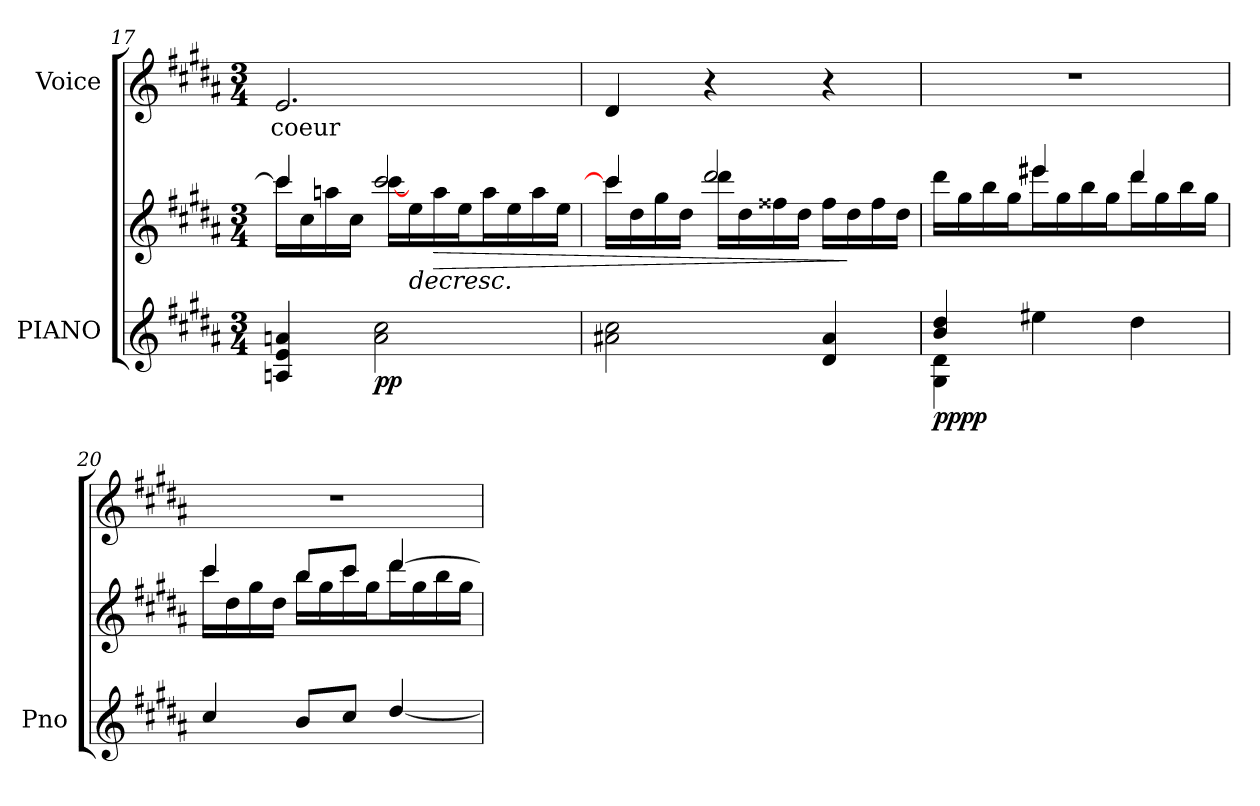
**kern	**kern	**dynam	**kern	**text
*part2	*part2	*part2	*part1	*part1
*staff3	*staff2	*staff2/3	*staff1	*staff1
*I"PIANO	*	*	*I"Voice	*
*I'Pno	*	*	*	*
*clefG2	*clefG2	*	*clefG2	*
*k[f#c#g#d#a#]	*k[f#c#g#d#a#]	*	*k[f#c#g#d#a#]	*
*M3/4	*M3/4	*	*M3/4	*
=17	=17	=17	=17	=17
*	*^	*	*	*
4An/ 4e/ 4an/	4ccc#/	16ccc#\LL]	.	2.e/	coeur
.	.	16cc#\	.	.	.
.	.	16aan\	.	.	.
.	.	16cc#\JJ	.	.	.
!	!	!	!LO:DY:b=2	!	!
!	!	!	!LO:DY:n=1:b	!	!
2a\ 2cc#\	2ccc#/	[16ccc#\LL	p p	.	.
!	!	!	!LO:HP:b	!	!
.	.	16ee\	>	.	.
!	!	!	!LO:HP:b	!	!
.	.	16aa\	>	.	.
.	.	16ee\J	.	.	.
.	.	16aa\L	.	.	.
.	.	16ee\	.	.	.
.	.	16aa\	.	.	.
.	.	16ee\JJ	.	.	.
=18	=18	=18	=18	=18	=18
2a#X\ 2cc#\	4ccc#/	16ccc#\LL]	.	4d#/	.
.	.	16dd#\	.	.	.
.	.	16gg#\	.	.	.
.	.	16dd#\JJ	.	.	.
.	2ddd#/	16ddd#\LL	.	4r	.
.	.	16dd#\	.	.	.
.	.	16ff##X\	.	.	.
.	.	16dd#\JJ	.	.	.
4d#/ 4a#/	.	16ff##\LL	.	4r	.
.	.	16dd#\	]	.	.
.	.	16ff##\	.	.	.
.	.	16dd#\JJ	]	.	.
=19	=19	=19	=19	=19	=19
*^	*	*	*	*	*
!	!	!	!	!LO:DY:b=2	!	!
!	!	!	!	!LO:DY:n=1:b	!	!
4b/ 4dd#/	4G#\ 4d#\	4ryy	16ddd#\LL	pp pp	2.r	.
.	.	.	16gg#\	.	.	.
.	.	.	16bb\	.	.	.
.	.	.	16gg#\J	.	.	.
4ee#X\	2ryy	4eee#X/	16eee#\L	.	.	.
.	.	.	16gg#\	.	.	.
.	.	.	16bb\	.	.	.
.	.	.	16gg#\J	.	.	.
4dd#\	.	4ddd#/	16ddd#\L	.	.	.
.	.	.	16gg#\	.	.	.
.	.	.	16bb\	.	.	.
.	.	.	16gg#\JJ	.	.	.
*v	*v	*	*	*	*	*
=20	=20	=20	=20	=20	=20
4cc#/	4ccc#/	16ccc#\LL	.	2.r	.
.	.	16dd#\	.	.	.
.	.	16gg#\	.	.	.
.	.	16dd#\JJ	.	.	.
8b/L	8bb/L	16bb\LL	.	.	.
.	.	16gg#\	.	.	.
8cc#/J	8ccc#/J	16ccc#\	.	.	.
.	.	16gg#\J	.	.	.
[4dd#/	[4ddd#/	16ddd#\L	.	.	.
.	.	16gg#\	.	.	.
.	.	16bb\	.	.	.
.	.	16gg#\JJ	.	.	.
*	*v	*v	*	*	*
=	=	=	=	=
*-	*-	*-	*-	*-
